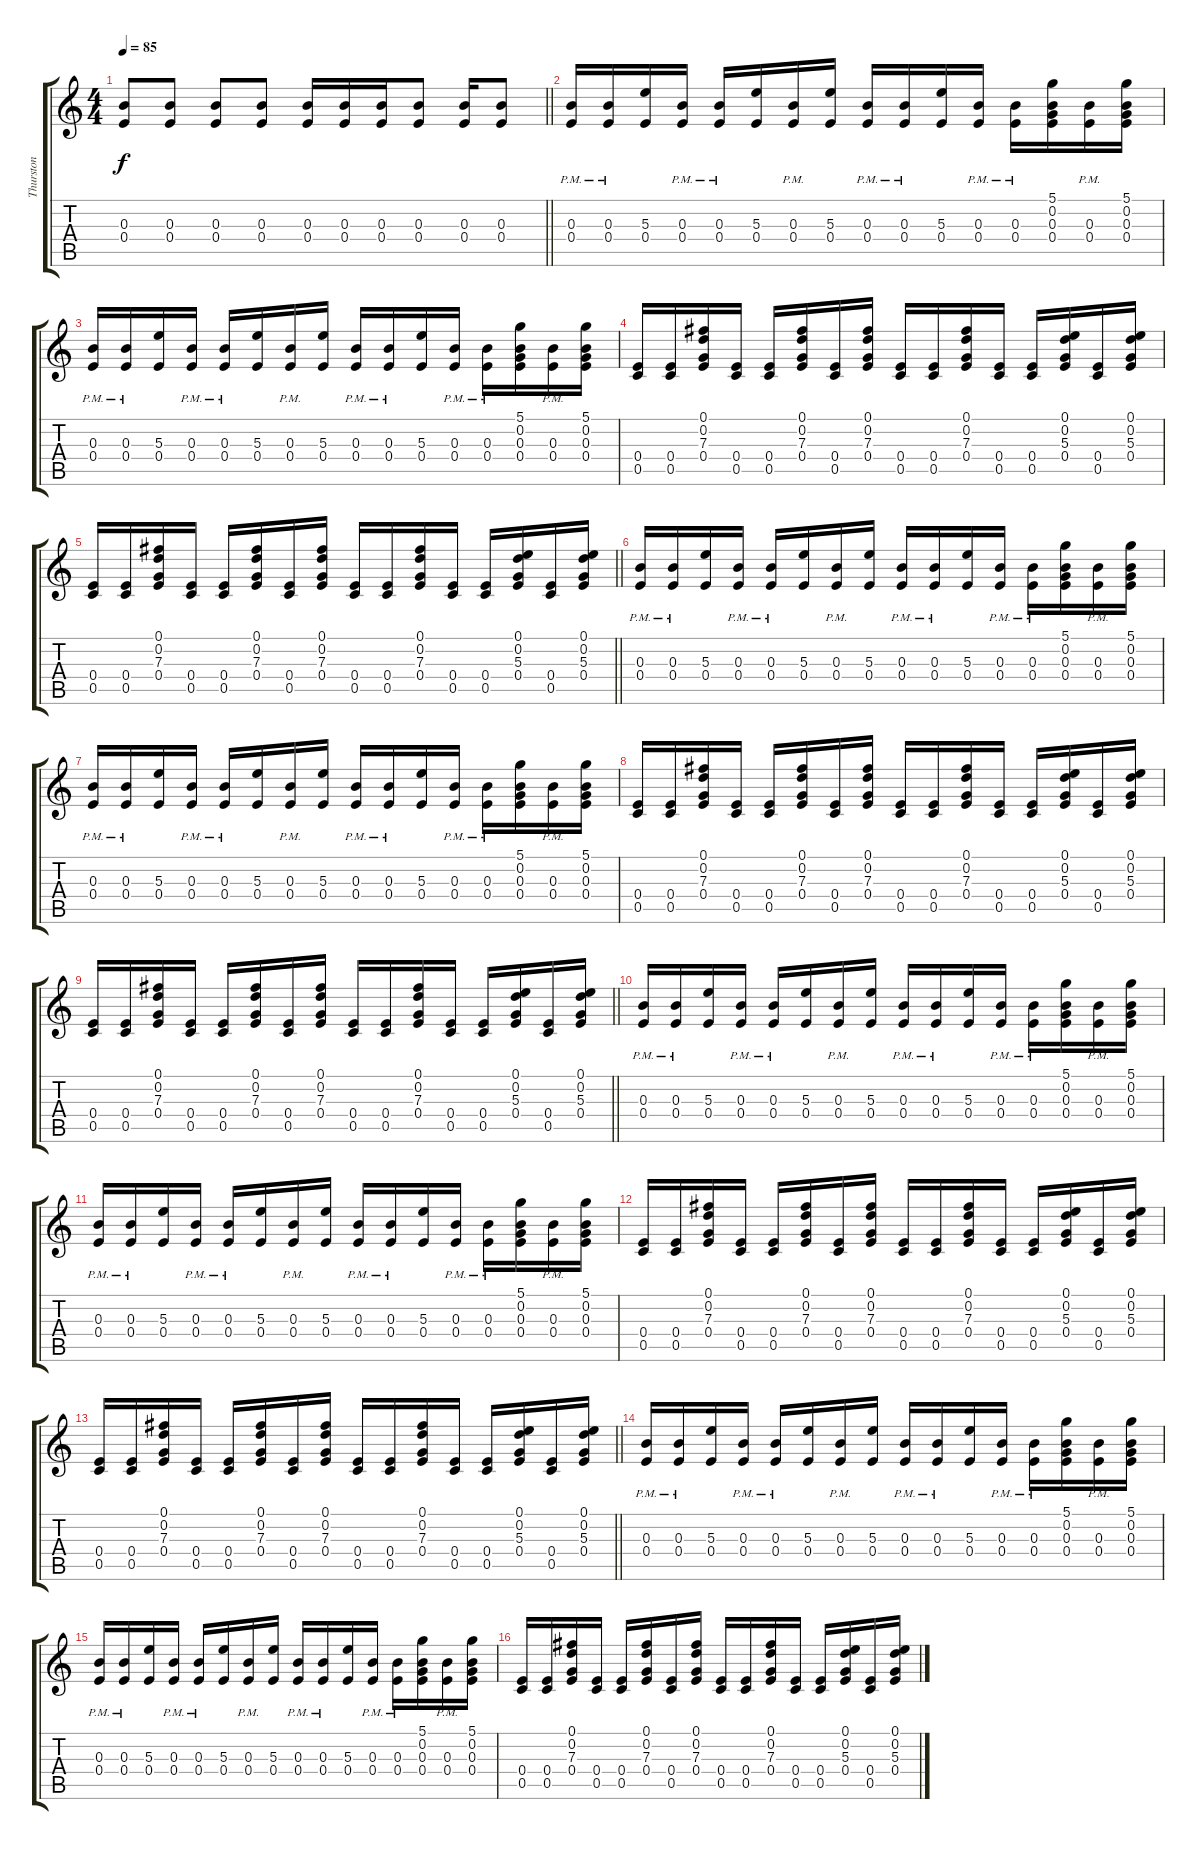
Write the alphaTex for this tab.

\track ("Thurston" "Thurston") {instrument electricguitarclean}
\staff {score tabs}
\tuning (D4 G3 B3 E3 C3 C2) {hide}
\ts (4 4)
\tempo 85
\clef g2
\barLineRight lightlight
\ks c
(0.3 0.4).8{dy f} (0.3 0.4).8 (0.3 0.4).8 (0.3 0.4).8 (0.3 0.4).16 (0.3 0.4).16 (0.3 0.4).16 (0.3 0.4).8 (0.3 0.4).16 (0.3 0.4).8 |
(0.3{pm} 0.4{pm}).16 (0.3{pm} 0.4{pm}).16 (5.3 0.4).16 (0.3{pm} 0.4{pm}).16 (0.3{pm} 0.4{pm}).16 (5.3 0.4).16 (0.3{pm} 0.4{pm}).16 (5.3 0.4).16 (0.3{pm} 0.4{pm}).16 (0.3{pm} 0.4{pm}).16 (5.3 0.4).16 (0.3{pm} 0.4{pm}).16 (0.3{pm} 0.4{pm}).16 (5.1 0.2 0.3 0.4).16 (0.3{pm} 0.4{pm}).16 (5.1 0.2 0.3 0.4).16 |
(0.3{pm} 0.4{pm}).16 (0.3{pm} 0.4{pm}).16 (5.3 0.4).16 (0.3{pm} 0.4{pm}).16 (0.3{pm} 0.4{pm}).16 (5.3 0.4).16 (0.3{pm} 0.4{pm}).16 (5.3 0.4).16 (0.3{pm} 0.4{pm}).16 (0.3{pm} 0.4{pm}).16 (5.3 0.4).16 (0.3{pm} 0.4{pm}).16 (0.3{pm} 0.4{pm}).16 (5.1 0.2 0.3 0.4).16 (0.3{pm} 0.4{pm}).16 (5.1 0.2 0.3 0.4).16 |
(0.4 0.5).16 (0.4 0.5).16 (0.1 0.2 7.3 0.4).16 (0.4 0.5).16 (0.4 0.5).16 (0.1 0.2 7.3 0.4).16 (0.4 0.5).16 (0.1 0.2 7.3 0.4).16 (0.4 0.5).16 (0.4 0.5).16 (0.1 0.2 7.3 0.4).16 (0.4 0.5).16 (0.4 0.5).16 (0.1 0.2 5.3 0.4).16 (0.4 0.5).16 (0.1 0.2 5.3 0.4).16 |
\barLineRight lightlight
(0.4 0.5).16 (0.4 0.5).16 (0.1 0.2 7.3 0.4).16 (0.4 0.5).16 (0.4 0.5).16 (0.1 0.2 7.3 0.4).16 (0.4 0.5).16 (0.1 0.2 7.3 0.4).16 (0.4 0.5).16 (0.4 0.5).16 (0.1 0.2 7.3 0.4).16 (0.4 0.5).16 (0.4 0.5).16 (0.1 0.2 5.3 0.4).16 (0.4 0.5).16 (0.1 0.2 5.3 0.4).16 |
(0.3{pm} 0.4{pm}).16 (0.3{pm} 0.4{pm}).16 (5.3 0.4).16 (0.3{pm} 0.4{pm}).16 (0.3{pm} 0.4{pm}).16 (5.3 0.4).16 (0.3{pm} 0.4{pm}).16 (5.3 0.4).16 (0.3{pm} 0.4{pm}).16 (0.3{pm} 0.4{pm}).16 (5.3 0.4).16 (0.3{pm} 0.4{pm}).16 (0.3{pm} 0.4{pm}).16 (5.1 0.2 0.3 0.4).16 (0.3{pm} 0.4{pm}).16 (5.1 0.2 0.3 0.4).16 |
(0.3{pm} 0.4{pm}).16 (0.3{pm} 0.4{pm}).16 (5.3 0.4).16 (0.3{pm} 0.4{pm}).16 (0.3{pm} 0.4{pm}).16 (5.3 0.4).16 (0.3{pm} 0.4{pm}).16 (5.3 0.4).16 (0.3{pm} 0.4{pm}).16 (0.3{pm} 0.4{pm}).16 (5.3 0.4).16 (0.3{pm} 0.4{pm}).16 (0.3{pm} 0.4{pm}).16 (5.1 0.2 0.3 0.4).16 (0.3{pm} 0.4{pm}).16 (5.1 0.2 0.3 0.4).16 |
(0.4 0.5).16 (0.4 0.5).16 (0.1 0.2 7.3 0.4).16 (0.4 0.5).16 (0.4 0.5).16 (0.1 0.2 7.3 0.4).16 (0.4 0.5).16 (0.1 0.2 7.3 0.4).16 (0.4 0.5).16 (0.4 0.5).16 (0.1 0.2 7.3 0.4).16 (0.4 0.5).16 (0.4 0.5).16 (0.1 0.2 5.3 0.4).16 (0.4 0.5).16 (0.1 0.2 5.3 0.4).16 |
\barLineRight lightlight
(0.4 0.5).16 (0.4 0.5).16 (0.1 0.2 7.3 0.4).16 (0.4 0.5).16 (0.4 0.5).16 (0.1 0.2 7.3 0.4).16 (0.4 0.5).16 (0.1 0.2 7.3 0.4).16 (0.4 0.5).16 (0.4 0.5).16 (0.1 0.2 7.3 0.4).16 (0.4 0.5).16 (0.4 0.5).16 (0.1 0.2 5.3 0.4).16 (0.4 0.5).16 (0.1 0.2 5.3 0.4).16 |
(0.3{pm} 0.4{pm}).16 (0.3{pm} 0.4{pm}).16 (5.3 0.4).16 (0.3{pm} 0.4{pm}).16 (0.3{pm} 0.4{pm}).16 (5.3 0.4).16 (0.3{pm} 0.4{pm}).16 (5.3 0.4).16 (0.3{pm} 0.4{pm}).16 (0.3{pm} 0.4{pm}).16 (5.3 0.4).16 (0.3{pm} 0.4{pm}).16 (0.3{pm} 0.4{pm}).16 (5.1 0.2 0.3 0.4).16 (0.3{pm} 0.4{pm}).16 (5.1 0.2 0.3 0.4).16 |
(0.3{pm} 0.4{pm}).16 (0.3{pm} 0.4{pm}).16 (5.3 0.4).16 (0.3{pm} 0.4{pm}).16 (0.3{pm} 0.4{pm}).16 (5.3 0.4).16 (0.3{pm} 0.4{pm}).16 (5.3 0.4).16 (0.3{pm} 0.4{pm}).16 (0.3{pm} 0.4{pm}).16 (5.3 0.4).16 (0.3{pm} 0.4{pm}).16 (0.3{pm} 0.4{pm}).16 (5.1 0.2 0.3 0.4).16 (0.3{pm} 0.4{pm}).16 (5.1 0.2 0.3 0.4).16 |
(0.4 0.5).16 (0.4 0.5).16 (0.1 0.2 7.3 0.4).16 (0.4 0.5).16 (0.4 0.5).16 (0.1 0.2 7.3 0.4).16 (0.4 0.5).16 (0.1 0.2 7.3 0.4).16 (0.4 0.5).16 (0.4 0.5).16 (0.1 0.2 7.3 0.4).16 (0.4 0.5).16 (0.4 0.5).16 (0.1 0.2 5.3 0.4).16 (0.4 0.5).16 (0.1 0.2 5.3 0.4).16 |
\barLineRight lightlight
(0.4 0.5).16 (0.4 0.5).16 (0.1 0.2 7.3 0.4).16 (0.4 0.5).16 (0.4 0.5).16 (0.1 0.2 7.3 0.4).16 (0.4 0.5).16 (0.1 0.2 7.3 0.4).16 (0.4 0.5).16 (0.4 0.5).16 (0.1 0.2 7.3 0.4).16 (0.4 0.5).16 (0.4 0.5).16 (0.1 0.2 5.3 0.4).16 (0.4 0.5).16 (0.1 0.2 5.3 0.4).16 |
(0.3{pm} 0.4{pm}).16 (0.3{pm} 0.4{pm}).16 (5.3 0.4).16 (0.3{pm} 0.4{pm}).16 (0.3{pm} 0.4{pm}).16 (5.3 0.4).16 (0.3{pm} 0.4{pm}).16 (5.3 0.4).16 (0.3{pm} 0.4{pm}).16 (0.3{pm} 0.4{pm}).16 (5.3 0.4).16 (0.3{pm} 0.4{pm}).16 (0.3{pm} 0.4{pm}).16 (5.1 0.2 0.3 0.4).16 (0.3{pm} 0.4{pm}).16 (5.1 0.2 0.3 0.4).16 |
(0.3{pm} 0.4{pm}).16 (0.3{pm} 0.4{pm}).16 (5.3 0.4).16 (0.3{pm} 0.4{pm}).16 (0.3{pm} 0.4{pm}).16 (5.3 0.4).16 (0.3{pm} 0.4{pm}).16 (5.3 0.4).16 (0.3{pm} 0.4{pm}).16 (0.3{pm} 0.4{pm}).16 (5.3 0.4).16 (0.3{pm} 0.4{pm}).16 (0.3{pm} 0.4{pm}).16 (5.1 0.2 0.3 0.4).16 (0.3{pm} 0.4{pm}).16 (5.1 0.2 0.3 0.4).16 |
(0.4 0.5).16 (0.4 0.5).16 (0.1 0.2 7.3 0.4).16 (0.4 0.5).16 (0.4 0.5).16 (0.1 0.2 7.3 0.4).16 (0.4 0.5).16 (0.1 0.2 7.3 0.4).16 (0.4 0.5).16 (0.4 0.5).16 (0.1 0.2 7.3 0.4).16 (0.4 0.5).16 (0.4 0.5).16 (0.1 0.2 5.3 0.4).16 (0.4 0.5).16 (0.1 0.2 5.3 0.4).16
